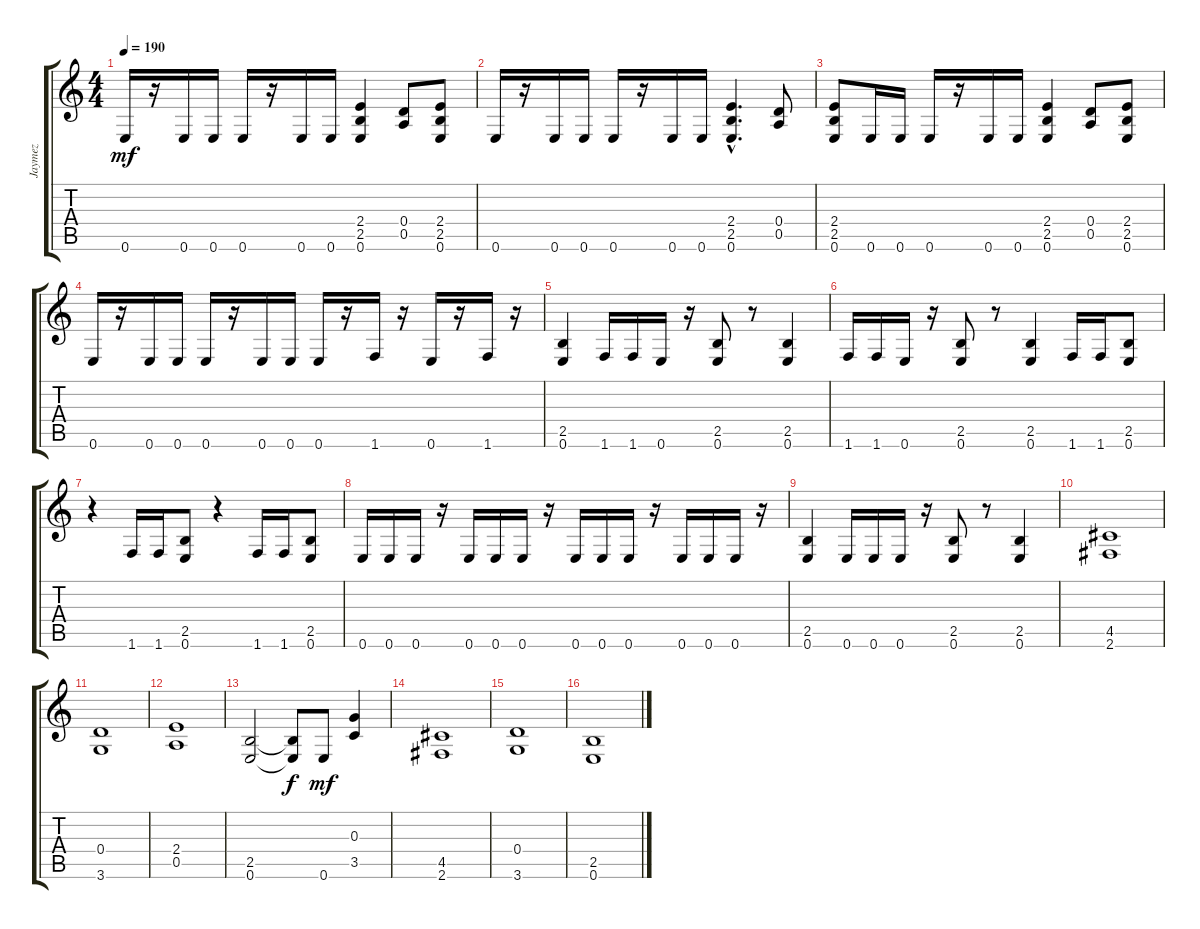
\track ("Jaymez" "Jaymez") {instrument distortionguitar}
\staff {score tabs}
\tuning (E4 B3 G3 D3 A2 E2) {hide}
\ts (4 4)
\tempo 190
\clef g2
\ks c
0.6.16{dy mf} r.16 0.6.16 0.6.16 0.6.16 r.16 0.6.16 0.6.16 (2.4 2.5 0.6).4 (0.4 0.5).8 (2.4 2.5 0.6).8 |
0.6.16 r.16 0.6.16 0.6.16 0.6.16 r.16 0.6.16 0.6.16 (2.4{hac} 2.5{hac} 0.6{hac}).4{d} (0.4 0.5).8 |
(2.4 2.5 0.6).8 0.6.16 0.6.16 0.6.16 r.16 0.6.16 0.6.16 (2.4 2.5 0.6).4 (0.4 0.5).8 (2.4 2.5 0.6).8 |
0.6.16 r.16 0.6.16 0.6.16 0.6.16 r.16 0.6.16 0.6.16 0.6.16 r.16 1.6.16 r.16 0.6.16 r.16 1.6.16 r.16 |
(2.5 0.6).4 1.6.16 1.6.16 0.6.16 r.16 (2.5 0.6).8 r.8 (2.5 0.6).4 |
1.6.16 1.6.16 0.6.16 r.16 (2.5 0.6).8 r.8 (2.5 0.6).4 1.6.16 1.6.16 (2.5 0.6).8 |
r.4 1.6.16 1.6.16 (2.5 0.6).8 r.4 1.6.16 1.6.16 (2.5 0.6).8 |
0.6.16 0.6.16 0.6.16 r.16 0.6.16 0.6.16 0.6.16 r.16 0.6.16 0.6.16 0.6.16 r.16 0.6.16 0.6.16 0.6.16 r.16 |
(2.5 0.6).4 0.6.16 0.6.16 0.6.16 r.16 (2.5 0.6).8 r.8 (2.5 0.6).4 |
(4.5 2.6).1 |
(0.4 3.6).1 |
(2.4 0.5).1 |
(2.5 0.6).2 (2.5{t} 0.6{t}).8{dy f} 0.6.8{dy mf} (0.3 3.5).4 |
(4.5 2.6).1 |
(0.4 3.6).1 |
(2.5 0.6).1
